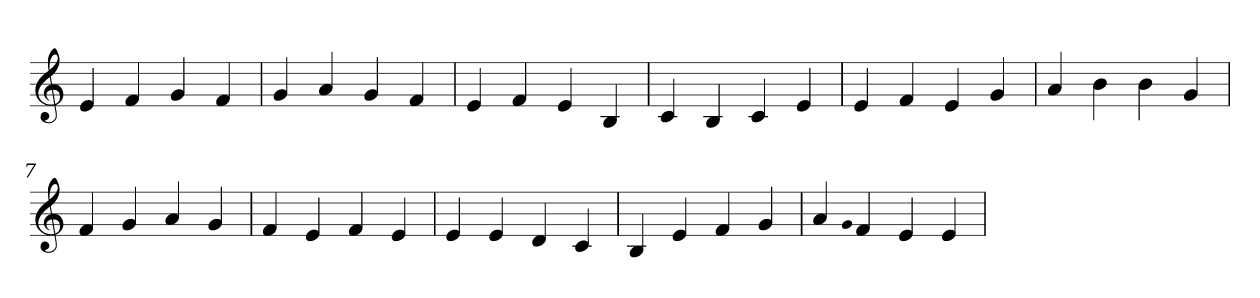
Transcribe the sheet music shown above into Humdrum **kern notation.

**kern
*part1
*staff1
*clefG2
=1
4e
4f
4g
4f
=2
4g
4a
4g
4f
=3
4e
4f
4e
4B
=4
4c
4B
4c
4e
=5
4e
4f
4e
4g
=6
4a
4b
4b
4g
=7
4f
4g
4a
4g
=8
4f
4e
4f
4e
=9
4e
4e
4d
4c
=10
4B
4e
4f
4g
=11
4a
qqg
4f
4e
4e
=
*-
